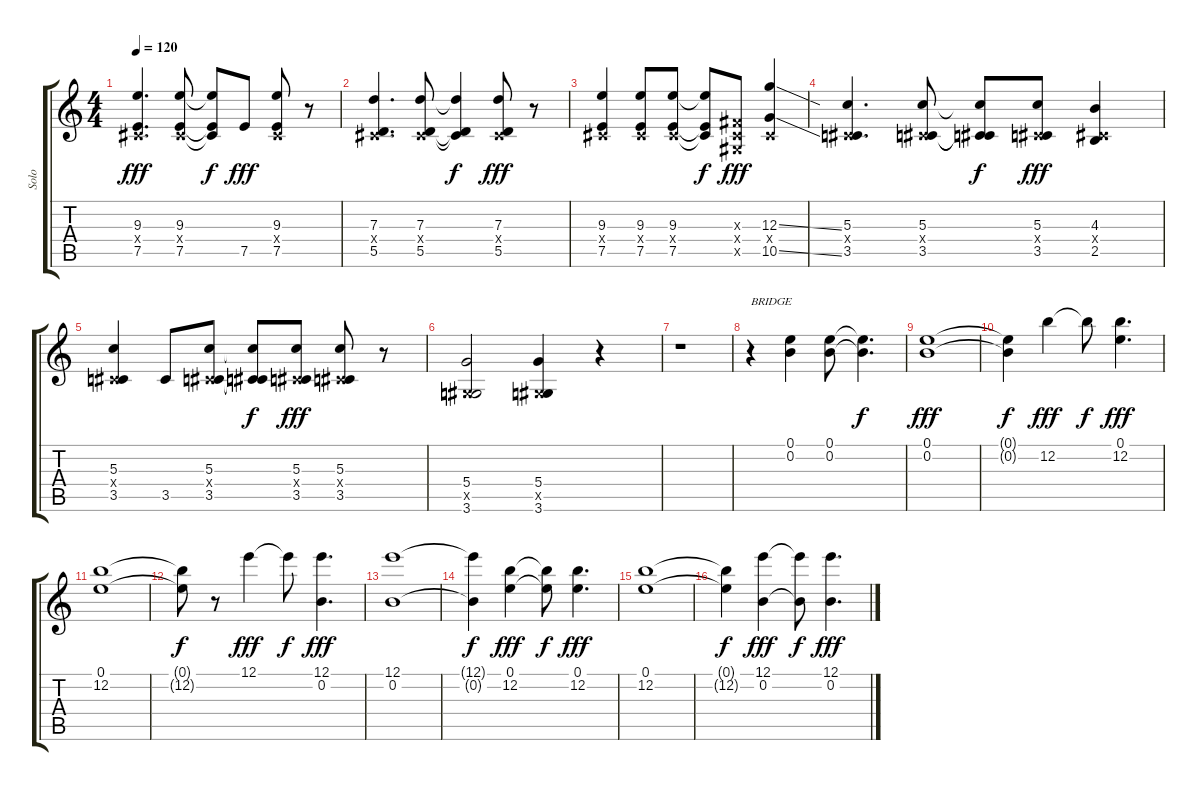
\track ("Solo" "Solo") {instrument overdrivenguitar}
\staff {score tabs}
\tuning (E4 B3 G3 D3 A2 E2) {hide}
\ts (4 4)
\tempo 120
\clef g2
\ks c
(9.3 -1.4{x} 7.5).4{d dy fff} (9.3 -1.4{x} 7.5).8 (9.3{t} -1.4{t} 7.5{t}).8{dy f} 7.5.8{dy fff} (9.3 -1.4{x} 7.5).8 r.8 |
(7.3 -1.4{x} 5.5).4{d} (7.3 -1.4{x} 5.5).8 (7.3{t} -1.4{t} 5.5{t}).4{dy f} (7.3 -1.4{x} 5.5).8{dy fff} r.8 |
(9.3 -1.4{x} 7.5).4 (9.3 -1.4{x} 7.5).8 (9.3 -1.4{x} 7.5).8 (9.3{t} -1.4{t} 7.5{t}).8{dy f} (-1.3{x} -1.4{x} -1.5{x}).8{dy fff} (12.3{ss} -1.4{x} 10.5{ss}).4 |
(5.3 -1.4{x} 3.5).4{d} (5.3 -1.4{x} 3.5).8 (5.3{t} -1.4{t} 3.5{t}).8{dy f} (5.3 -1.4{x} 3.5).8{dy fff} (4.3 -1.4{x} 2.5).4 |
(5.3 -1.4{x} 3.5).4 3.5.8 (5.3 -1.4{x} 3.5).8 (5.3{t} -1.4{t} 3.5{t}).8{dy f} (5.3 -1.4{x} 3.5).8{dy fff} (5.3 -1.4{x} 3.5).8 r.8 |
(5.4 -1.5{x} 3.6).2 (5.4 -1.5{x} 3.6).4 r.4 |
r.1 |
r.4{txt "BRIDGE"} (0.1 0.2).4 (0.1 0.2).8 (0.1{t} 0.2{t}).4{d dy f} |
(0.1 0.2).1{dy fff} |
(0.1{t} 0.2{t}).4{dy f} 12.2.4{dy fff} 12.2{t}.8{dy f} (0.1 12.2).4{d dy fff} |
(0.1 12.2).1 |
(0.1{t} 12.2{t}).8{dy f} r.8 12.1.4{dy fff} 12.1{t}.8{dy f} (12.1 0.2).4{d dy fff} |
(12.1 0.2).1 |
(12.1{t} 0.2{t}).4{dy f} (0.1 12.2).4{dy fff} (0.1{t} 12.2{t}).8{dy f} (0.1 12.2).4{d dy fff} |
(0.1 12.2).1 |
(0.1{t} 12.2{t}).4{dy f} (12.1 0.2).4{dy fff} (12.1{t} 0.2{t}).8{dy f} (12.1 0.2).4{d dy fff}
